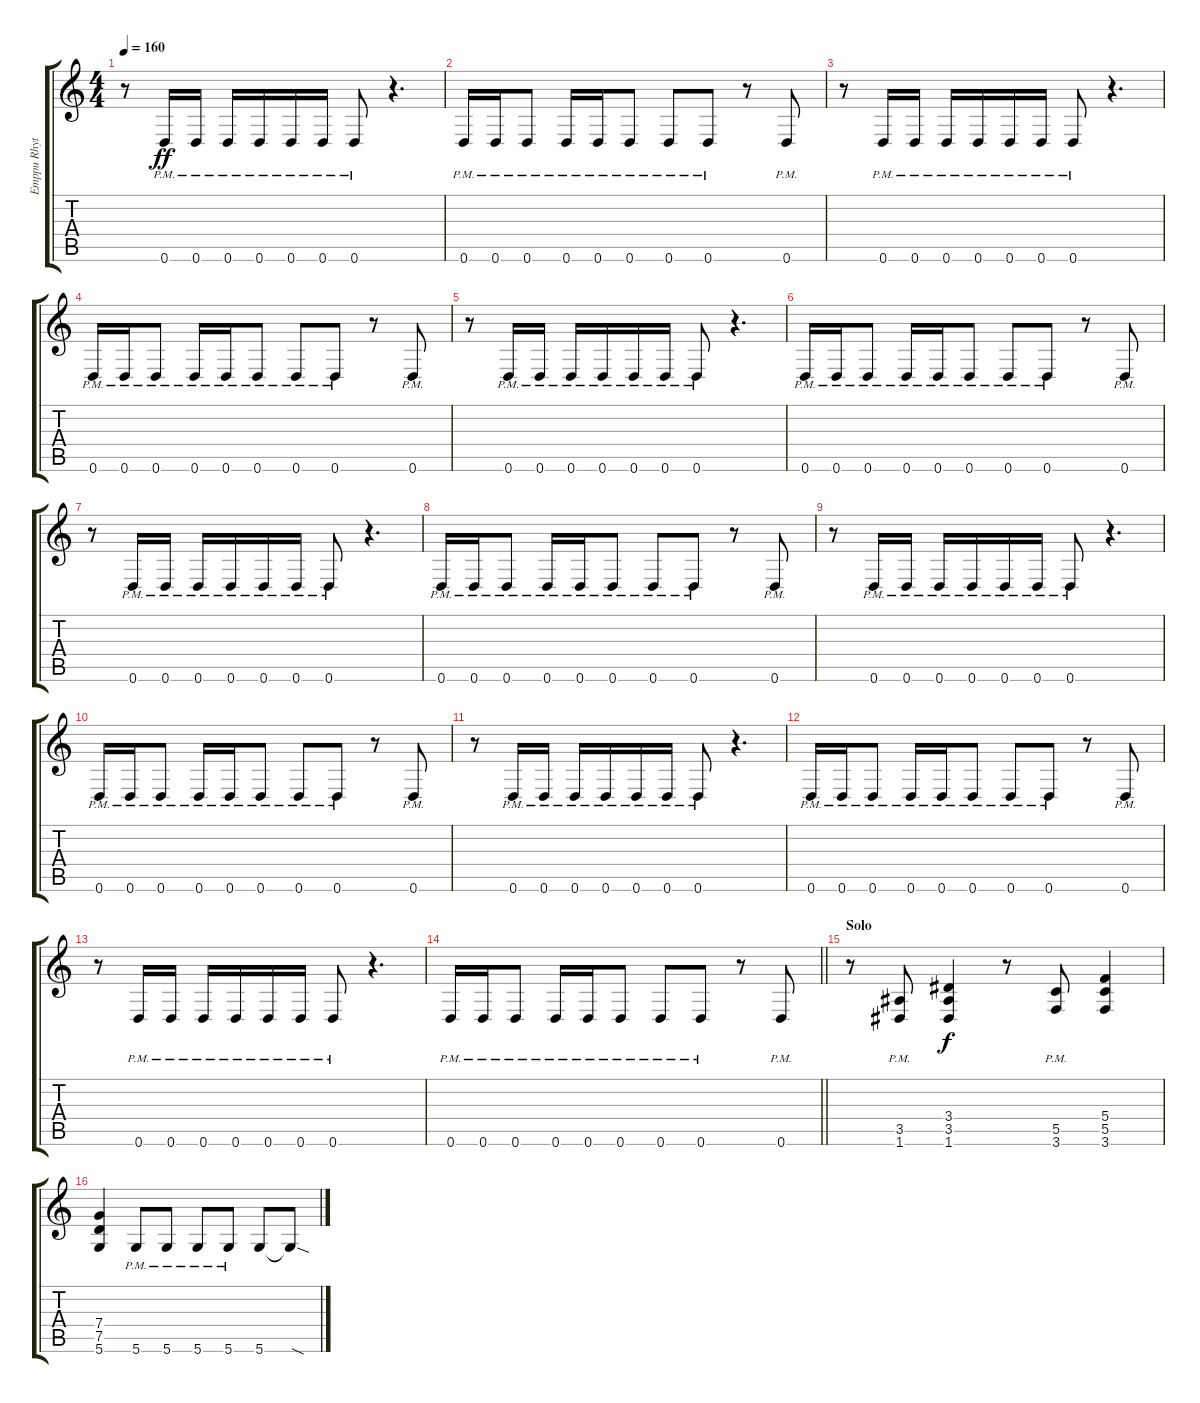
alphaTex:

\track ("Emppu Rhythm" "Emppu Rhyt") {instrument distortionguitar}
\staff {score tabs}
\tuning (D4 A3 F3 C3 G2 D2) {hide}
\ts (4 4)
\tempo 160
\clef g2
\ks c
r.8{dy ff} 0.6{pm}.16 0.6{pm}.16 0.6{pm}.16 0.6{pm}.16 0.6{pm}.16 0.6{pm}.16 0.6{pm}.8 r.4{d} |
0.6{pm}.16 0.6{pm}.16 0.6{pm}.8 0.6{pm}.16 0.6{pm}.16 0.6{pm}.8 0.6{pm}.8 0.6{pm}.8 r.8 0.6{pm}.8 |
r.8 0.6{pm}.16 0.6{pm}.16 0.6{pm}.16 0.6{pm}.16 0.6{pm}.16 0.6{pm}.16 0.6{pm}.8 r.4{d} |
0.6{pm}.16 0.6{pm}.16 0.6{pm}.8 0.6{pm}.16 0.6{pm}.16 0.6{pm}.8 0.6{pm}.8 0.6{pm}.8 r.8 0.6{pm}.8 |
r.8 0.6{pm}.16 0.6{pm}.16 0.6{pm}.16 0.6{pm}.16 0.6{pm}.16 0.6{pm}.16 0.6{pm}.8 r.4{d} |
0.6{pm}.16 0.6{pm}.16 0.6{pm}.8 0.6{pm}.16 0.6{pm}.16 0.6{pm}.8 0.6{pm}.8 0.6{pm}.8 r.8 0.6{pm}.8 |
r.8 0.6{pm}.16 0.6{pm}.16 0.6{pm}.16 0.6{pm}.16 0.6{pm}.16 0.6{pm}.16 0.6{pm}.8 r.4{d} |
0.6{pm}.16 0.6{pm}.16 0.6{pm}.8 0.6{pm}.16 0.6{pm}.16 0.6{pm}.8 0.6{pm}.8 0.6{pm}.8 r.8 0.6{pm}.8 |
r.8 0.6{pm}.16 0.6{pm}.16 0.6{pm}.16 0.6{pm}.16 0.6{pm}.16 0.6{pm}.16 0.6{pm}.8 r.4{d} |
0.6{pm}.16 0.6{pm}.16 0.6{pm}.8 0.6{pm}.16 0.6{pm}.16 0.6{pm}.8 0.6{pm}.8 0.6{pm}.8 r.8 0.6{pm}.8 |
r.8 0.6{pm}.16 0.6{pm}.16 0.6{pm}.16 0.6{pm}.16 0.6{pm}.16 0.6{pm}.16 0.6{pm}.8 r.4{d} |
0.6{pm}.16 0.6{pm}.16 0.6{pm}.8 0.6{pm}.16 0.6{pm}.16 0.6{pm}.8 0.6{pm}.8 0.6{pm}.8 r.8 0.6{pm}.8 |
r.8 0.6{pm}.16 0.6{pm}.16 0.6{pm}.16 0.6{pm}.16 0.6{pm}.16 0.6{pm}.16 0.6{pm}.8 r.4{d} |
\barLineRight lightlight
0.6{pm}.16 0.6{pm}.16 0.6{pm}.8 0.6{pm}.16 0.6{pm}.16 0.6{pm}.8 0.6{pm}.8 0.6{pm}.8 r.8 0.6{pm}.8 |
\section ("" "Solo")
r.8 (3.5 1.6{pm}).8 (3.4 3.5 1.6).4{dy f} r.8 (5.5 3.6{pm}).8{volume 9} (5.4 5.5 3.6).4 |
(7.4 7.5 5.6).4 5.6{pm}.8 5.6{pm}.8 5.6{pm}.8 5.6{pm}.8 5.6.8 5.6{sod t}.8
